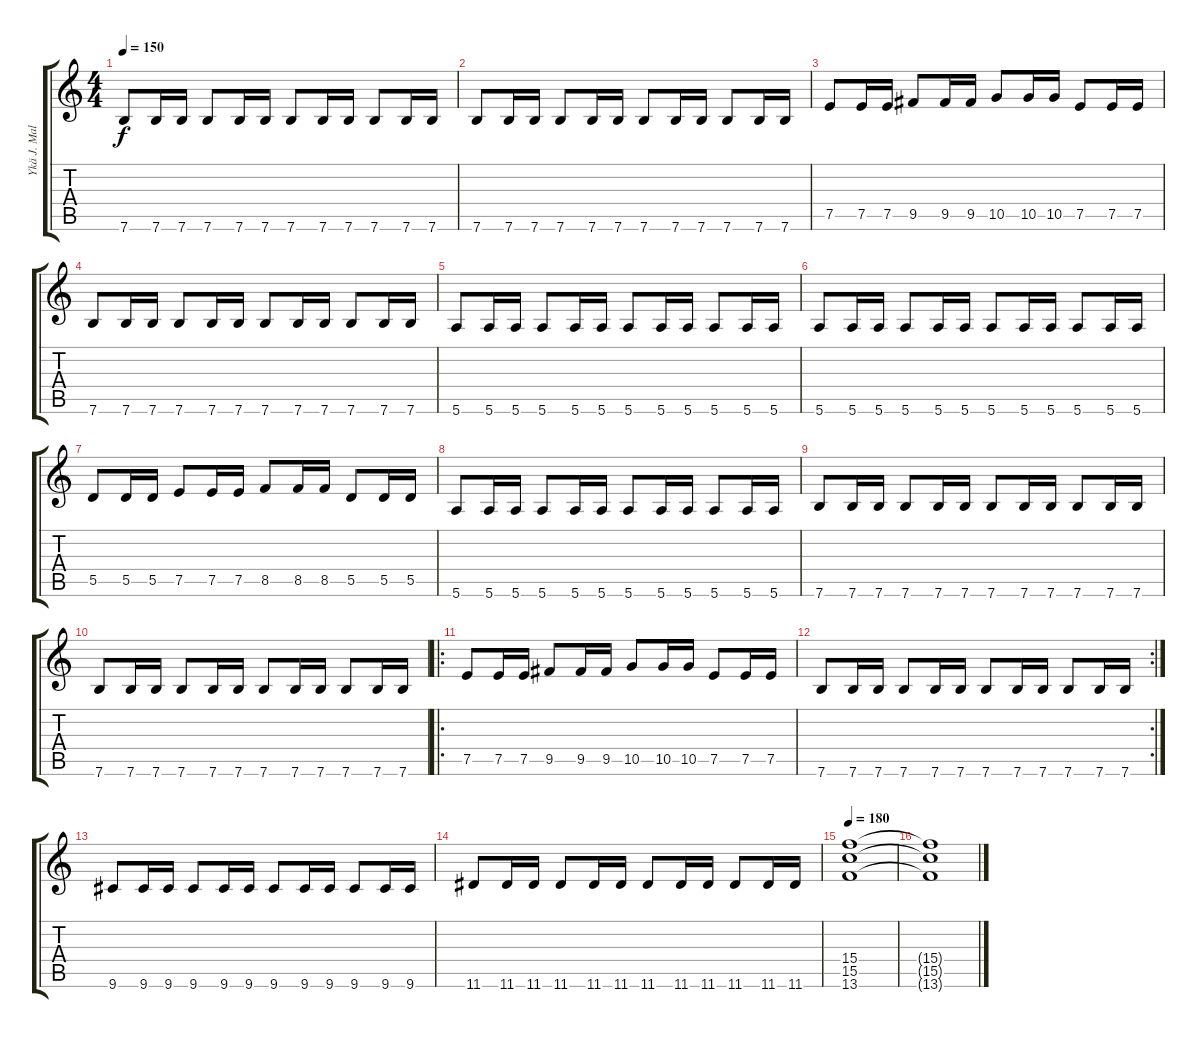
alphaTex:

\track ("Ykä J. Malmivaara" "Ykä J. Mal") {instrument overdrivenguitar}
\staff {score tabs}
\tuning (E4 B3 G3 D3 A2 E2) {hide}
\ts (4 4)
\tempo 150
\clef g2
\ks c
7.6.8{dy f} 7.6.16 7.6.16 7.6.8 7.6.16 7.6.16 7.6.8 7.6.16 7.6.16 7.6.8 7.6.16 7.6.16 |
7.6.8 7.6.16 7.6.16 7.6.8 7.6.16 7.6.16 7.6.8 7.6.16 7.6.16 7.6.8 7.6.16 7.6.16 |
7.5.8 7.5.16 7.5.16 9.5.8 9.5.16 9.5.16 10.5.8 10.5.16 10.5.16 7.5.8 7.5.16 7.5.16 |
7.6.8 7.6.16 7.6.16 7.6.8 7.6.16 7.6.16 7.6.8 7.6.16 7.6.16 7.6.8 7.6.16 7.6.16 |
5.6.8 5.6.16 5.6.16 5.6.8 5.6.16 5.6.16 5.6.8 5.6.16 5.6.16 5.6.8 5.6.16 5.6.16 |
5.6.8 5.6.16 5.6.16 5.6.8 5.6.16 5.6.16 5.6.8 5.6.16 5.6.16 5.6.8 5.6.16 5.6.16 |
5.5.8 5.5.16 5.5.16 7.5.8 7.5.16 7.5.16 8.5.8 8.5.16 8.5.16 5.5.8 5.5.16 5.5.16 |
5.6.8 5.6.16 5.6.16 5.6.8 5.6.16 5.6.16 5.6.8 5.6.16 5.6.16 5.6.8 5.6.16 5.6.16 |
7.6.8 7.6.16 7.6.16 7.6.8 7.6.16 7.6.16 7.6.8 7.6.16 7.6.16 7.6.8 7.6.16 7.6.16 |
7.6.8 7.6.16 7.6.16 7.6.8 7.6.16 7.6.16 7.6.8 7.6.16 7.6.16 7.6.8 7.6.16 7.6.16 |
\ro
7.5.8 7.5.16 7.5.16 9.5.8 9.5.16 9.5.16 10.5.8 10.5.16 10.5.16 7.5.8 7.5.16 7.5.16 |
\rc 2
7.6.8 7.6.16 7.6.16 7.6.8 7.6.16 7.6.16 7.6.8 7.6.16 7.6.16 7.6.8 7.6.16 7.6.16 |
9.6.8 9.6.16 9.6.16 9.6.8 9.6.16 9.6.16 9.6.8 9.6.16 9.6.16 9.6.8 9.6.16 9.6.16 |
11.6.8 11.6.16 11.6.16 11.6.8 11.6.16 11.6.16 11.6.8 11.6.16 11.6.16 11.6.8 11.6.16 11.6.16 |
\tempo 180
(15.4 15.5 13.6).1 |
(15.4{t} 15.5{t} 13.6{t}).1
